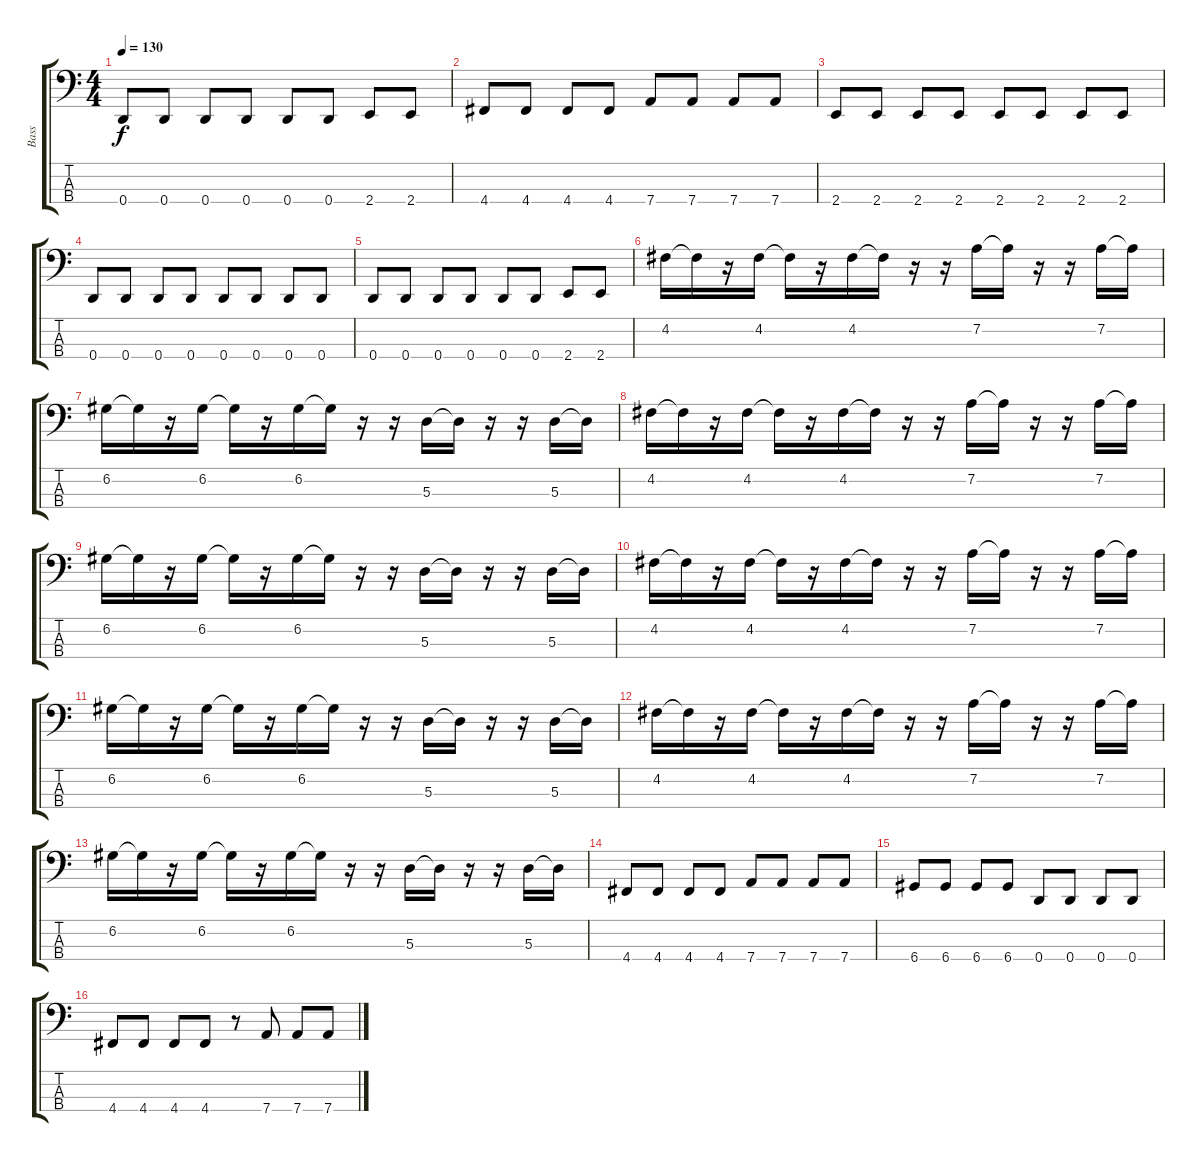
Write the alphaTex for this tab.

\track ("Bass" "Bass") {instrument electricbassfinger}
\staff {score tabs}
\tuning (G2 D2 A1 D1) {hide}
\ts (4 4)
\tempo 130
\clef f4
\ks c
0.4.8{dy f} 0.4.8 0.4.8 0.4.8 0.4.8 0.4.8 2.4.8 2.4.8 |
4.4.8 4.4.8 4.4.8 4.4.8 7.4.8 7.4.8 7.4.8 7.4.8 |
2.4.8 2.4.8 2.4.8 2.4.8 2.4.8 2.4.8 2.4.8 2.4.8 |
0.4.8 0.4.8 0.4.8 0.4.8 0.4.8 0.4.8 0.4.8 0.4.8 |
0.4.8 0.4.8 0.4.8 0.4.8 0.4.8 0.4.8 2.4.8 2.4.8 |
4.2.16 4.2{t}.16 r.16 4.2.16 4.2{t}.16 r.16 4.2.16 4.2{t}.16 r.16 r.16 7.2.16 7.2{t}.16 r.16 r.16 7.2.16 7.2{t}.16 |
6.2.16 6.2{t}.16 r.16 6.2.16 6.2{t}.16 r.16 6.2.16 6.2{t}.16 r.16 r.16 5.3.16 5.3{t}.16 r.16 r.16 5.3.16 5.3{t}.16 |
4.2.16 4.2{t}.16 r.16 4.2.16 4.2{t}.16 r.16 4.2.16 4.2{t}.16 r.16 r.16 7.2.16 7.2{t}.16 r.16 r.16 7.2.16 7.2{t}.16 |
6.2.16 6.2{t}.16 r.16 6.2.16 6.2{t}.16 r.16 6.2.16 6.2{t}.16 r.16 r.16 5.3.16 5.3{t}.16 r.16 r.16 5.3.16 5.3{t}.16 |
4.2.16 4.2{t}.16 r.16 4.2.16 4.2{t}.16 r.16 4.2.16 4.2{t}.16 r.16 r.16 7.2.16 7.2{t}.16 r.16 r.16 7.2.16 7.2{t}.16 |
6.2.16 6.2{t}.16 r.16 6.2.16 6.2{t}.16 r.16 6.2.16 6.2{t}.16 r.16 r.16 5.3.16 5.3{t}.16 r.16 r.16 5.3.16 5.3{t}.16 |
4.2.16 4.2{t}.16 r.16 4.2.16 4.2{t}.16 r.16 4.2.16 4.2{t}.16 r.16 r.16 7.2.16 7.2{t}.16 r.16 r.16 7.2.16 7.2{t}.16 |
6.2.16 6.2{t}.16 r.16 6.2.16 6.2{t}.16 r.16 6.2.16 6.2{t}.16 r.16 r.16 5.3.16 5.3{t}.16 r.16 r.16 5.3.16 5.3{t}.16 |
4.4.8 4.4.8 4.4.8 4.4.8 7.4.8 7.4.8 7.4.8 7.4.8 |
6.4.8 6.4.8 6.4.8 6.4.8 0.4.8 0.4.8 0.4.8 0.4.8 |
4.4.8 4.4.8 4.4.8 4.4.8 r.8 7.4.8 7.4.8 7.4.8
